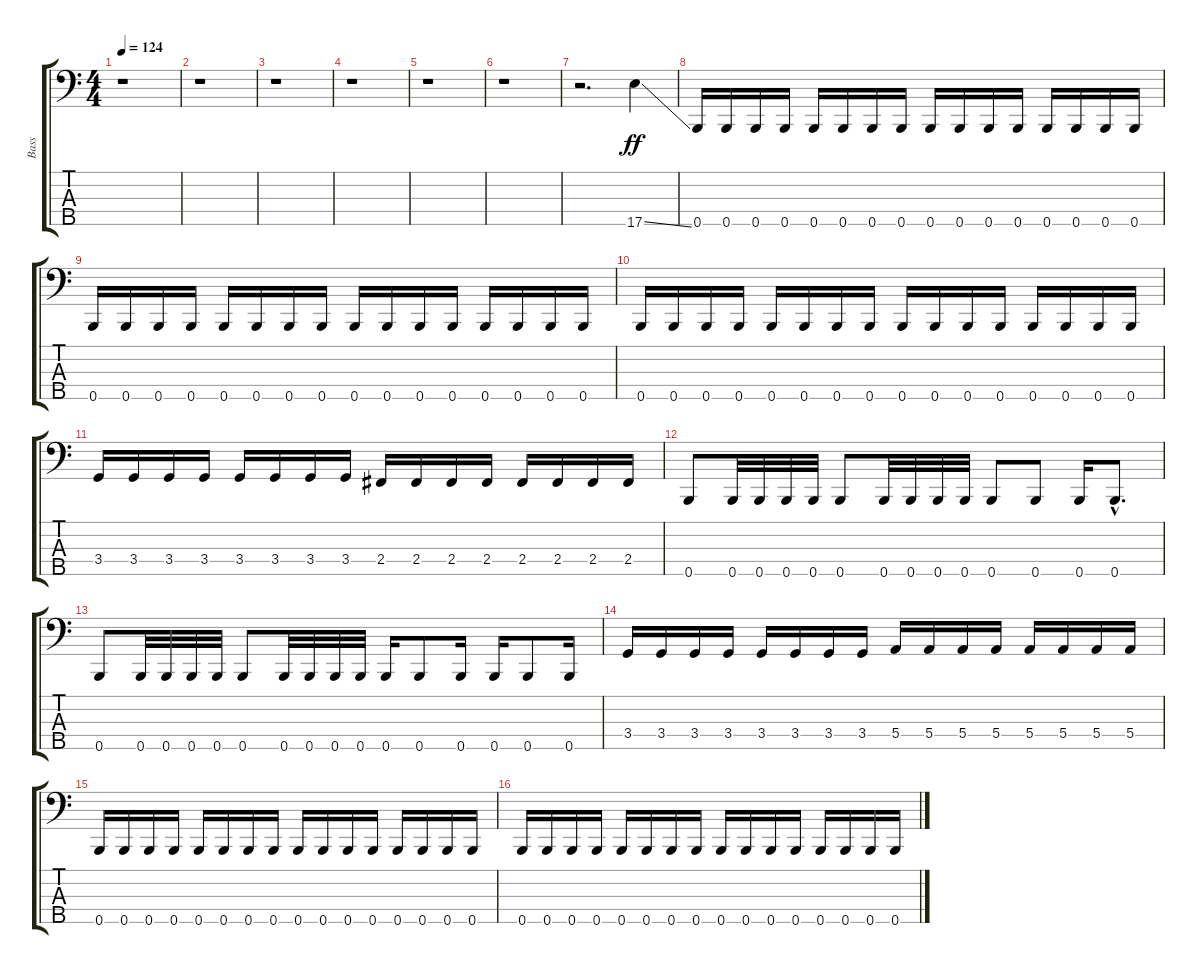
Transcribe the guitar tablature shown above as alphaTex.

\track ("Bass" "Bass") {instrument electricbassfinger}
\staff {score tabs}
\tuning (G2 D2 A1 E1 B0) {hide}
\ts (4 4)
\tempo 124
\clef f4
\ks c
r.1{dy ff} |
r.1 |
r.1 |
r.1 |
r.1 |
r.1 |
r.2{d} 17.5{ss}.4 |
0.5.16 0.5.16 0.5.16 0.5.16 0.5.16 0.5.16 0.5.16 0.5.16 0.5.16 0.5.16 0.5.16 0.5.16 0.5.16 0.5.16 0.5.16 0.5.16 |
0.5.16 0.5.16 0.5.16 0.5.16 0.5.16 0.5.16 0.5.16 0.5.16 0.5.16 0.5.16 0.5.16 0.5.16 0.5.16 0.5.16 0.5.16 0.5.16 |
0.5.16 0.5.16 0.5.16 0.5.16 0.5.16 0.5.16 0.5.16 0.5.16 0.5.16 0.5.16 0.5.16 0.5.16 0.5.16 0.5.16 0.5.16 0.5.16 |
3.4.16 3.4.16 3.4.16 3.4.16 3.4.16 3.4.16 3.4.16 3.4.16 2.4.16 2.4.16 2.4.16 2.4.16 2.4.16 2.4.16 2.4.16 2.4.16 |
0.5.8 0.5.32 0.5.32 0.5.32 0.5.32 0.5.8 0.5.32 0.5.32 0.5.32 0.5.32 0.5.8 0.5.8 0.5.16 0.5{hac}.8{d} |
0.5.8 0.5.32 0.5.32 0.5.32 0.5.32 0.5.8 0.5.32 0.5.32 0.5.32 0.5.32 0.5.16 0.5.8 0.5.16 0.5.16 0.5.8 0.5.16 |
3.4.16 3.4.16 3.4.16 3.4.16 3.4.16 3.4.16 3.4.16 3.4.16 5.4.16 5.4.16 5.4.16 5.4.16 5.4.16 5.4.16 5.4.16 5.4.16 |
0.5.16 0.5.16 0.5.16 0.5.16 0.5.16 0.5.16 0.5.16 0.5.16 0.5.16 0.5.16 0.5.16 0.5.16 0.5.16 0.5.16 0.5.16 0.5.16 |
0.5.16 0.5.16 0.5.16 0.5.16 0.5.16 0.5.16 0.5.16 0.5.16 0.5.16 0.5.16 0.5.16 0.5.16 0.5.16 0.5.16 0.5.16 0.5.16
